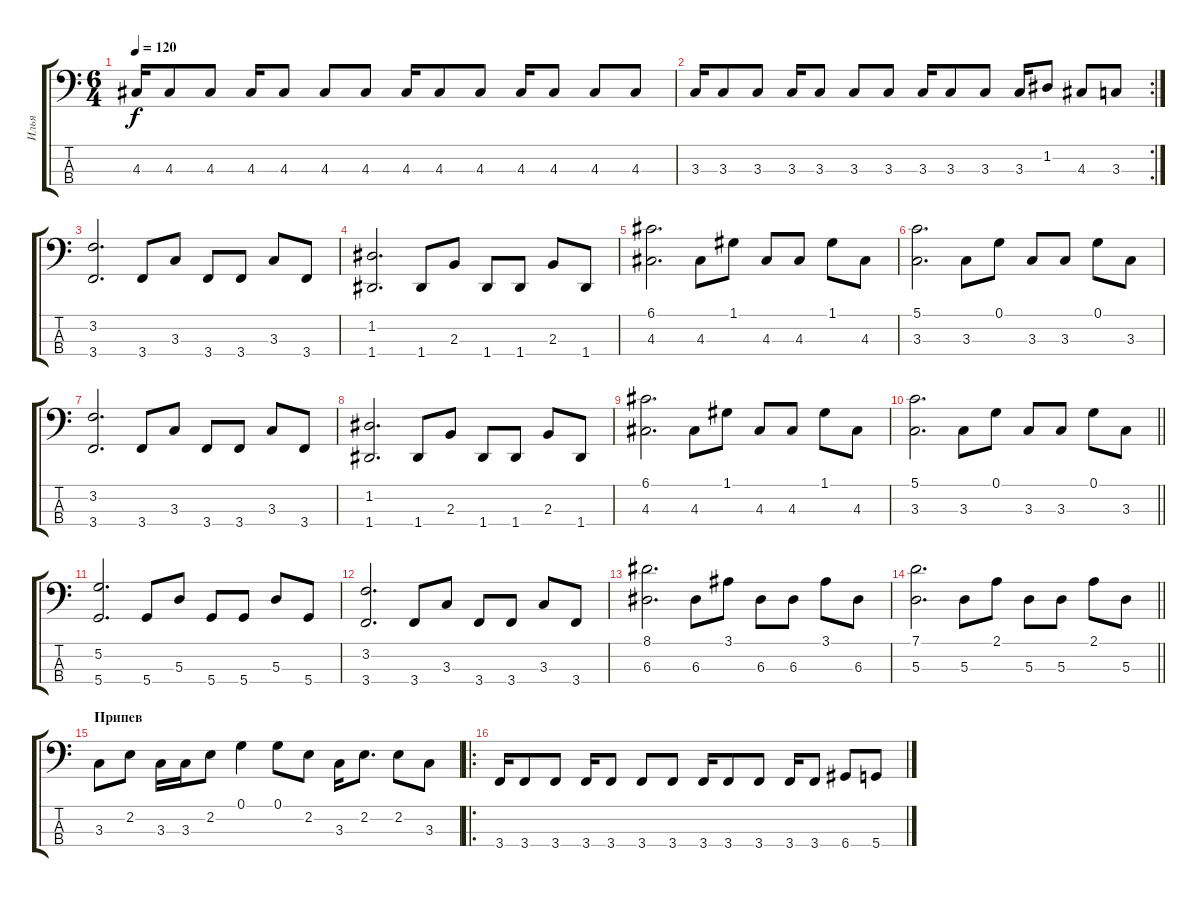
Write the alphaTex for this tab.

\track ("Илья" "Илья") {instrument electricbasspick}
\staff {score tabs}
\tuning (G2 D2 A1 D1) {hide}
\ts (6 4)
\tempo 120
\clef f4
\ks c
4.3.16{dy f} 4.3.8 4.3.8 4.3.16 4.3.8 4.3.8 4.3.8 4.3.16 4.3.8 4.3.8 4.3.16 4.3.8 4.3.8 4.3.8 |
\rc 2
3.3.16 3.3.8 3.3.8 3.3.16 3.3.8 3.3.8 3.3.8 3.3.16 3.3.8 3.3.8 3.3.16 1.2.8 4.3.8 3.3.8 |
(3.2 3.4).2{d instrument electricbasspick} 3.4.8 3.3.8 3.4.8 3.4.8 3.3.8 3.4.8 |
(1.2 1.4).2{d} 1.4.8 2.3.8 1.4.8 1.4.8 2.3.8 1.4.8 |
(6.1 4.3).2{d} 4.3.8 1.1.8 4.3.8 4.3.8 1.1.8 4.3.8 |
(5.1 3.3).2{d} 3.3.8 0.1.8 3.3.8 3.3.8 0.1.8 3.3.8 |
(3.2 3.4).2{d} 3.4.8 3.3.8 3.4.8 3.4.8 3.3.8 3.4.8 |
(1.2 1.4).2{d} 1.4.8 2.3.8 1.4.8 1.4.8 2.3.8 1.4.8 |
(6.1 4.3).2{d} 4.3.8 1.1.8 4.3.8 4.3.8 1.1.8 4.3.8 |
\barLineRight lightlight
(5.1 3.3).2{d} 3.3.8 0.1.8 3.3.8 3.3.8 0.1.8 3.3.8 |
(5.2 5.4).2{d} 5.4.8 5.3.8 5.4.8 5.4.8 5.3.8 5.4.8 |
(3.2 3.4).2{d} 3.4.8 3.3.8 3.4.8 3.4.8 3.3.8 3.4.8 |
(8.1 6.3).2{d} 6.3.8 3.1.8 6.3.8 6.3.8 3.1.8 6.3.8 |
\barLineRight lightlight
(7.1 5.3).2{d} 5.3.8 2.1.8 5.3.8 5.3.8 2.1.8 5.3.8 |
\section ("" "Припев")
3.3.8 2.2.8 3.3.16 3.3.16 2.2.8 0.1.4 0.1.8 2.2.8 3.3.16 2.2.8{d} 2.2.8 3.3.8 |
\ro
3.4.16{volume 16 instrument slapbass2} 3.4.8 3.4.8 3.4.16 3.4.8 3.4.8 3.4.8 3.4.16 3.4.8 3.4.8 3.4.16 3.4.8 6.4.8 5.4.8
